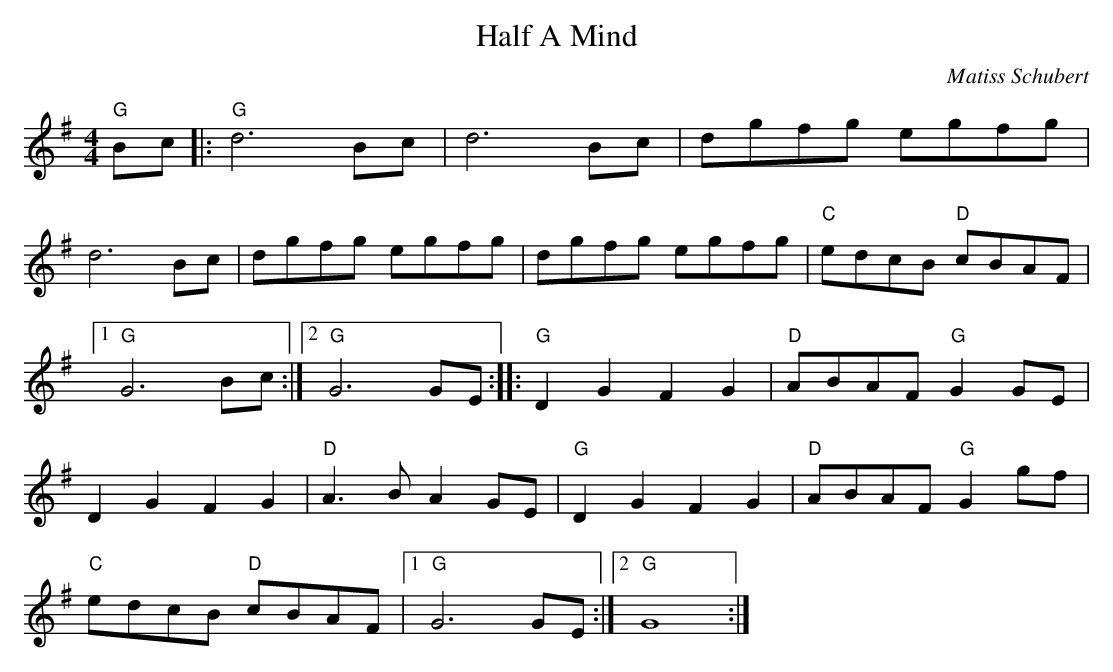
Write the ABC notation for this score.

X:1
T: Half A Mind
C: Matiss Schubert
L: 1/8
M: 4/4
K: G
"G"Bc|:"G"d6Bc |d6Bc |dgfg egfg |
d6Bc |dgfg egfg |dgfg egfg |"C"edcB "D"cBAF |1
"G"G6Bc :|2"G"G6GE ::"G"D2G2 F2G2 |"D"ABAF "G"G2GE |
D2G2 F2G2 |"D"A3B A2GE |"G"D2G2 F2G2 |"D"ABAF "G"G2gf |
"C"edcB "D"cBAF |1"G"G6GE :|2"G"G8 :|
